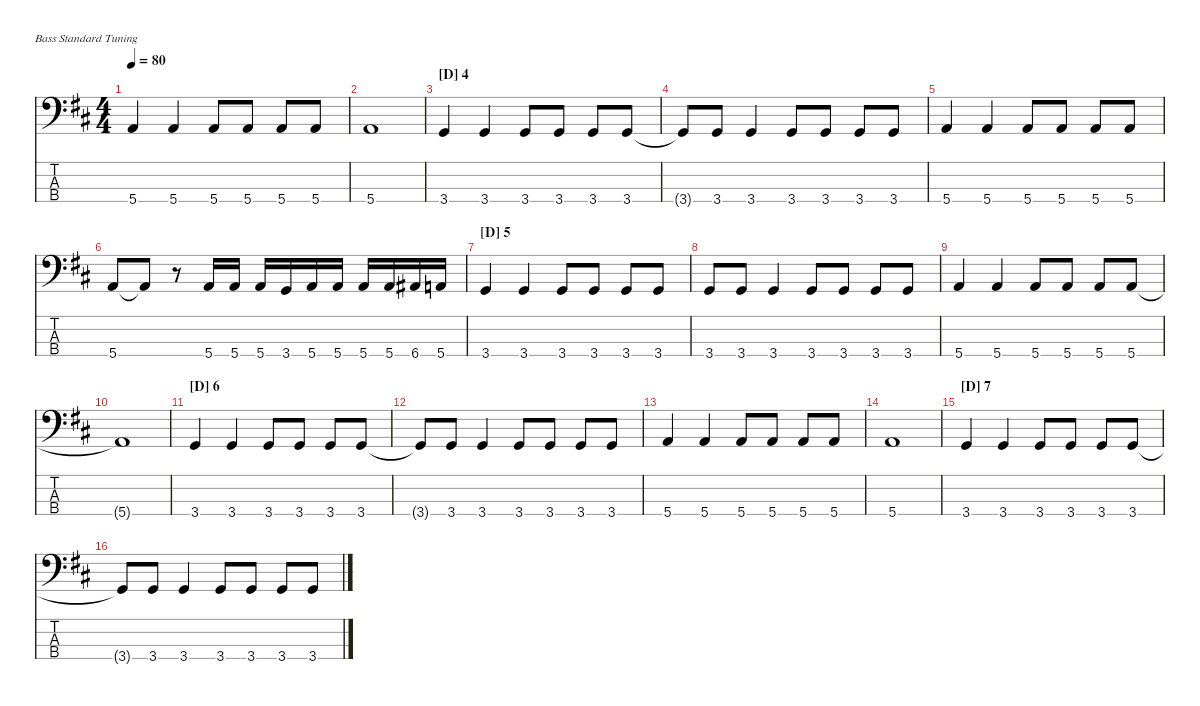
\hideDynamics
\bracketExtendMode nobrackets
\singleTrackTrackNamePolicy hidden
\multiTrackTrackNamePolicy hidden
\otherSystemsTrackNameOrientation horizontal
\track ("Bass" "E-Bass") {instrument electricbassfinger}
\staff {score tabs}
\tuning (G2 D2 A1 E1)
\ts (4 4)
\tempo 80
\clef f4
\ks d
5.4{acc forcenatural}.4{dy f beam Up} 5.4{acc forcenatural}.4{beam Up} 5.4{acc forcenatural}.8{beam Up} 5.4{acc forcenatural}.8{beam Up} 5.4{acc forcenatural}.8{beam Up} 5.4{acc forcenatural}.8{beam Up} |
5.4{acc forcenatural}.1{beam Up} |
\section ("D" "4")
3.4{acc forcenatural}.4{beam Up} 3.4{acc forcenatural}.4{beam Up} 3.4{acc forcenatural}.8{beam Up} 3.4{acc forcenatural}.8{beam Up} 3.4{acc forcenatural}.8{beam Up} 3.4{acc forcenatural}.8{beam Up} |
3.4{t acc forcenatural}.8{beam Up} 3.4{acc forcenatural}.8{beam Up} 3.4{acc forcenatural}.4{beam Up} 3.4{acc forcenatural}.8{beam Up} 3.4{acc forcenatural}.8{beam Up} 3.4{acc forcenatural}.8{beam Up} 3.4{acc forcenatural}.8{beam Up} |
5.4{acc forcenatural}.4{beam Up} 5.4{acc forcenatural}.4{beam Up} 5.4{acc forcenatural}.8{beam Up} 5.4{acc forcenatural}.8{beam Up} 5.4{acc forcenatural}.8{beam Up} 5.4{acc forcenatural}.8{beam Up} |
5.4{acc forcenatural}.8{beam Up} 5.4{t acc forcenatural}.8{beam Up} r.8{beam Up} 5.4{acc forcenatural}.16{beam Up} 5.4{acc forcenatural}.16{beam Up} 5.4{acc forcenatural}.16{beam Up} 3.4{acc forcenatural}.16{beam Up} 5.4{acc forcenatural}.16{beam Up} 5.4{acc forcenatural}.16{beam Up} 5.4{acc forcenatural}.16{beam Up} 5.4{acc forcenatural}.16{beam Up} 6.4{acc #}.16{beam Up} 5.4{acc forcenatural}.16{beam Up} |
\section ("D" "5")
3.4{acc forcenatural}.4{beam Up} 3.4{acc forcenatural}.4{beam Up} 3.4{acc forcenatural}.8{beam Up} 3.4{acc forcenatural}.8{beam Up} 3.4{acc forcenatural}.8{beam Up} 3.4{acc forcenatural}.8{beam Up} |
3.4{acc forcenatural}.8{beam Up} 3.4{acc forcenatural}.8{beam Up} 3.4{acc forcenatural}.4{beam Up} 3.4{acc forcenatural}.8{beam Up} 3.4{acc forcenatural}.8{beam Up} 3.4{acc forcenatural}.8{beam Up} 3.4{acc forcenatural}.8{beam Up} |
5.4{acc forcenatural}.4{beam Up} 5.4{acc forcenatural}.4{beam Up} 5.4{acc forcenatural}.8{beam Up} 5.4{acc forcenatural}.8{beam Up} 5.4{acc forcenatural}.8{beam Up} 5.4{acc forcenatural}.8{beam Up} |
5.4{t acc forcenatural}.1{beam Up} |
\section ("D" "6")
3.4{acc forcenatural}.4{beam Up} 3.4{acc forcenatural}.4{beam Up} 3.4{acc forcenatural}.8{beam Up} 3.4{acc forcenatural}.8{beam Up} 3.4{acc forcenatural}.8{beam Up} 3.4{acc forcenatural}.8{beam Up} |
3.4{t acc forcenatural}.8{beam Up} 3.4{acc forcenatural}.8{beam Up} 3.4{acc forcenatural}.4{beam Up} 3.4{acc forcenatural}.8{beam Up} 3.4{acc forcenatural}.8{beam Up} 3.4{acc forcenatural}.8{beam Up} 3.4{acc forcenatural}.8{beam Up} |
5.4{acc forcenatural}.4{beam Up} 5.4{acc forcenatural}.4{beam Up} 5.4{acc forcenatural}.8{beam Up} 5.4{acc forcenatural}.8{beam Up} 5.4{acc forcenatural}.8{beam Up} 5.4{acc forcenatural}.8{beam Up} |
5.4{acc forcenatural}.1{beam Up} |
\section ("D" "7")
3.4{acc forcenatural}.4{beam Up} 3.4{acc forcenatural}.4{beam Up} 3.4{acc forcenatural}.8{beam Up} 3.4{acc forcenatural}.8{beam Up} 3.4{acc forcenatural}.8{beam Up} 3.4{acc forcenatural}.8{beam Up} |
3.4{t acc forcenatural}.8{beam Up} 3.4{acc forcenatural}.8{beam Up} 3.4{acc forcenatural}.4{beam Up} 3.4{acc forcenatural}.8{beam Up} 3.4{acc forcenatural}.8{beam Up} 3.4{acc forcenatural}.8{beam Up} 3.4{acc forcenatural}.8{beam Up}
